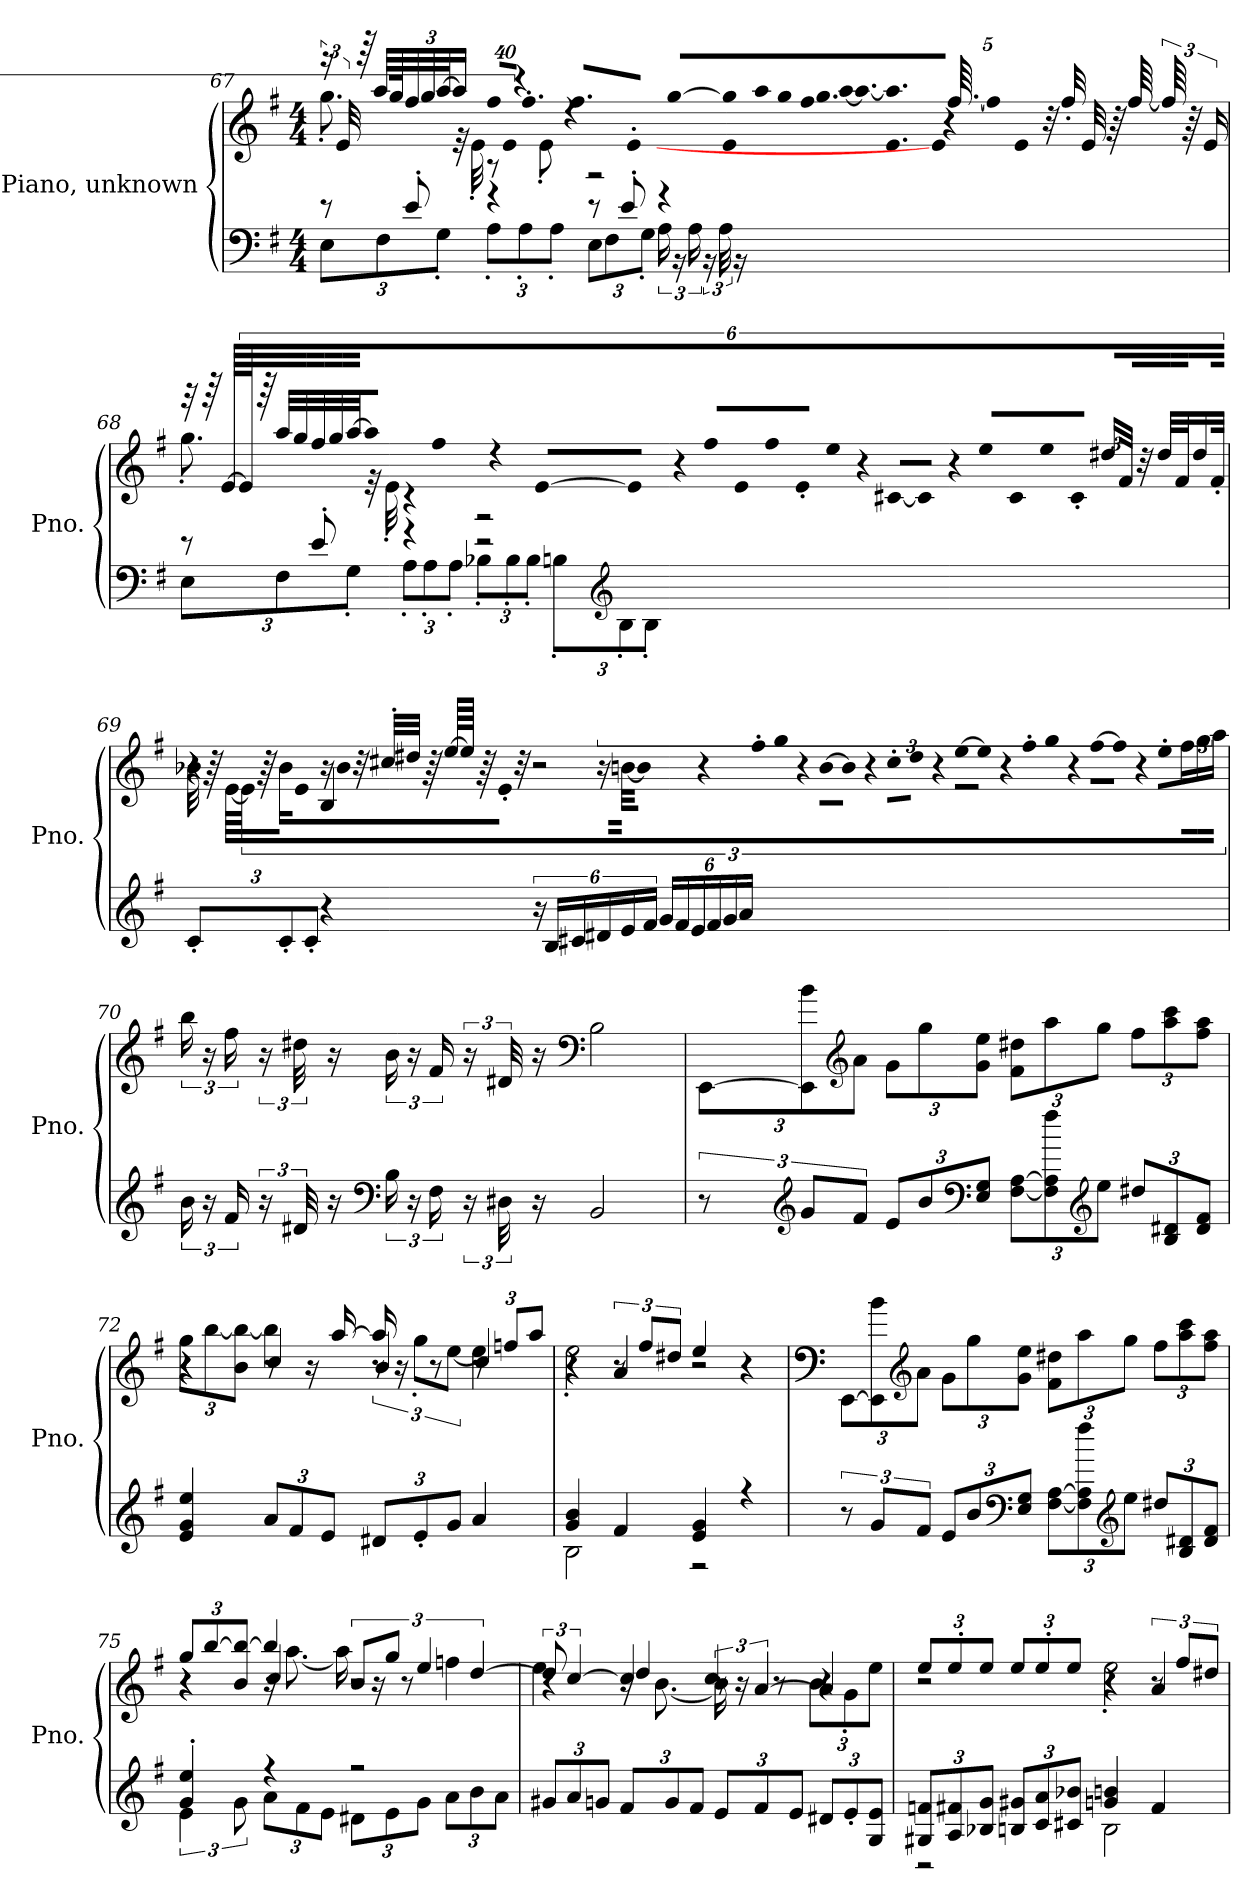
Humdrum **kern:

**kern	**kern
*part1	*part1
*staff2	*staff1
*I"Piano, unknown	*
*I'Pno.	*
!!LO:PB:g=z
*clefF4	*clefG2
*k[f#]	*k[f#]
*M4/4	*M4/4
=67	=67
*^	*
*	*Xbrackettup	*
*	*	*^
8r	12E\L	24r	8.gg'\
.	.	48e/	.
.	.	64r	.
.	.	32aa/LLL	.
.	12F#\	.	.
.	.	64gg/K	.
*	*	*Xbrackettup	*
8e'/	.	48ff#/	.
.	.	48gg/	.
.	12G'\J	[48aa/J	.
.	.	16aa/JJ]	32r
.	.	.	32e'\
*	*	*brackettup	*
!	!	!LO:N:vis=32	!
4r	12A'\L	640%23ff#/LLL	8r
!	!	!LO:N:vis=32	!
.	.	640%23e/JJJ	.
!	!	!LO:N:vis=64	!
.	.	960%17r	.
.	12A'\	.	.
!	!	!LO:N:vis=32.	!
.	.	1920%103ff#'/	.
.	.	.	8e'\
!	!	!LO:N:vis=64	!
.	.	960%17r	.
!	!	!LO:N:vis=32.	!
.	.	1920%103ff#/LLL	.
.	12A'\J	.	.
!	!	!LO:N:vis=32	!
.	.	640%23e'/JJJ	.
8r	12E\L	.	2r
*	*	*Xbrackettup	*
.	.	[24gg/LL	.
.	.	24e/ 24gg/]	.
.	12F#\	.	.
.	.	48aa/L	.
.	.	48gg/	.
8e'/	.	.	.
*	*	*brackettup	*
!	!	!LO:N:vis=64	!
.	.	960%17ff#/L	.
!	!	!LO:N:vis=64.	!
.	.	640%17gg/	.
.	12G'\J	.	.
!	!	!LO:N:vis=256	!
.	.	[1920%17aa/K	.
!	!	!LO:N:vis=64.	!
.	.	640%17aa/_	.
!	!	!LO:N:vis=64.	!
.	.	[640%17e/ 640%17aa/]	.
.	.	1920ryy	.
!	!	!LO:N:vis=256	!
.	.	1920%17e/JJJJk]	.
!	!	!LO:N:vis=128	!
.	.	1920%17r	.
*	*brackettup	*	*
4r	24A\	[80.ff#/LL	.
.	.	480%11ff#/LL]	.
.	24r	48e/JJk	.
.	.	32r	.
.	24A\	.	.
.	.	32ff#'/LLL	.
.	24r	32e/JJJ	.
.	.	64r	.
.	48A\	.	.
.	.	[64ff#/LLLL	.
.	16r	96ff#/JJJJ]	.
.	.	96r	.
.	.	24e/	.
!!LO:LB:g=z	!!
=68	=68	=68	=68
*	*Xbrackettup	*	*
8r	12E\L	32r	8.gg'\
.	.	64r	.
.	.	[64e/LLLL	.
.	.	96e/JJJJ]	.
.	.	96r	.
.	12F#\	48aa/LLL	.
.	.	48gg/	.
*	*	*Xbrackettup	*
8e'/	.	48ff#/	.
.	.	48gg/	.
.	12G'\J	[48aa/J	.
.	.	16aa/JJ]	32r
.	.	.	32e'\
4r	12A'\L	32ff#/	4r
.	.	64r	.
.	.	[64e/LLLL	.
.	.	64e/JJJJ]	.
.	.	64r	.
.	12A'\	.	.
.	.	32ff#/LLL	.
.	.	32e/J	.
.	.	16ff#/	.
.	12A'\J	.	.
.	.	32e'/JJk	.
2r	12B-X'\L	32ee/	2r
.	.	64r	.
.	.	[64c#X/LLLL	.
.	.	64c#/JJJJ]	.
.	.	64r	.
.	12B-'\	.	.
.	.	32ee/LLL	.
.	.	32c#/J	.
.	.	16ee/	.
.	12B-'\J	.	.
.	.	32c#'/JJk	.
.	12Bn'\L	24dd#X/LL	.
.	.	48f#/JJk	.
.	.	32r	.
*clefG2	*	*	*
.	12B'\	.	.
.	.	32dd#/LLL	.
.	.	32f#/J	.
.	.	16dd#/	.
.	12B'\J	.	.
.	.	32f#'/JJk	.
*v	*v	*	*
!!LO:LB:g=z
=69	=69	=69
*	*	*^
12c'/L	4r	32b-X\	4r
.	.	64r	.
.	.	[64e\LLLL	.
*	*	*brackettup	*
.	.	96e\JJJJ]	.
.	.	96r	.
12c'/	.	24b-\LL	.
.	.	32e\K	.
.	.	16b-\	.
12c'/J	.	.	.
.	.	32e'\JJk	.
4r	16r	24r	4B/
.	.	[48bn\KKL	.
.	32r	8b\J]	.
.	32cc#X'/LLL	.	.
.	32dd#X/JJJ	.	.
.	64r	.	.
.	[64ee/LLLL	.	.
.	64ee/JJJJ]	32r	.
.	64r	.	.
.	32r	32ff#'\	.
*brackettup	*	*	*
24r	2r	32gg\	2r
.	.	64r	.
24B/LL	.	.	.
.	.	[64b\LLLL	.
.	.	64b\JJJJ]	.
.	.	64r	.
24c#X/	.	.	.
.	.	32cc#'\LLL	.
*Xbrackettup	*	*	*
24d#X/	.	32dd#\JJJ	.
.	.	64r	.
24e/	.	.	.
.	.	[64ee\LLLL	.
.	.	64ee\JJJJ]	.
.	.	64r	.
24f#/JJ	.	.	.
.	.	32ff#'\	.
24g/LL	.	32gg\	.
.	.	64r	.
24f#/	.	.	.
.	.	[64ff#\LLLL	.
.	.	64ff#\JJJJ]	.
.	.	64r	.
24e/	.	.	.
.	.	32ee'\KLL	.
*	*	*Xbrackettup	*
24f#/	.	24ff#\	.
24g/	.	24gg\	.
24a/JJ	.	24aa\JJ	.
*	*v	*v	*v
!!LO:LB:g=z
=70	=70
*brackettup	*brackettup
24b\	24bb\
24r	24r
24f#/	24ff#\
24r	24r
48d#X/	48dd#X\
16r	16r
*clefF4	*
24B\	24b\
24r	24r
24F#\	24f#/
24r	24r
48D#X\	48d#X/
16r	16r
*	*clefF4
2BB/	2B\
=71	=71
*	*Xbrackettup
12r	[12EE\L
*clefG2	*
12g/L	12EE\] 12b\
*	*clefG2
12f#/J	12a\J
*Xbrackettup	*
12e/L	12g\L
12b/	12gg\
*clefF4	*
12E/ 12G/J	12g\ 12ee\J
[12F#\ [12A\L	12f#\ 12dd#X\L
12F#\] 12A\] 12ff#\	12aa\
*clefG2	*
12ee\J	12gg\J
12dd#X/L	12ff#\L
12B/ 12d#X/	12aa\ 12ccc\
12d#/ 12f#/J	12ff#\ 12aa\J
!!LO:LB:g=z
=72	=72
*	*^
*	*	*^
4e/ 4g/ 4ee/	4r	12gg\L	4r
.	.	[12bb\	.
.	.	12b\ 12bb\_J	.
12a/L	8r	4bb\]	4cc/
12f#/	.	.	.
.	16r	.	.
12e/J	.	.	.
.	[16aa/	.	.
*	*	*brackettup	*
12d#X/L	16aa/]	12r	4b/
.	16r	.	.
12e'/	.	12gg'\L	.
.	8r	.	.
12g/J	.	[12ee\J	.
4a/	12r	4ee\]	4cc/
.	12ffn/L	.	.
.	12aa/J	.	.
=73	=73	=73	=73
*^	*	*	*
4g/ 4b/	2B\	4r	2ee'\	4r
4f#/	.	12r	.	4a/
.	.	12ff#/L	.	.
.	.	12dd#X/J	.	.
4e/ 4g/	2r	4ee/	2r	2r
4r	.	4r	.	.
*v	*v	*	*	*
*	*v	*v	*v
!!LO:LB:g=z
=74	=74
*	*clefF4
*brackettup	*Xbrackettup
12r	[12EE\L
12g/L	12EE\] 12b\
*	*clefG2
12f#/J	12a\J
*Xbrackettup	*
12e/L	12g\L
12b/	12gg\
*clefF4	*
12E/ 12G/J	12g\ 12ee\J
[12F#\ [12A\L	12f#\ 12dd#X\L
12F#\] 12A\] 12ff#\	12aa\
*clefG2	*
12ee\J	12gg\J
12dd#X/L	12ff#\L
12B/ 12d#X/	12aa\ 12ccc\
12d#/ 12f#/J	12ff#\ 12aa\J
=75	=75
*^	*
*	*brackettup	*
*	*	*^
*	*	*	*^
4g/' 4ee/'	6e\	12gg/L	4r	4r
.	.	[12bb/	.	.
.	12g\	12b/ 12bb/_J	.	.
*	*Xbrackettup	*	*	*
4r	12a\L	4bb/]	16r	4cc/
.	.	.	[8.aa\	.
.	12f#\	.	.	.
.	12e\J	.	.	.
*	*	*brackettup	*	*
2r	12d#X\L	12b/L	16aa\]	2r
.	.	.	16r	.
.	12e\	12gg/J	.	.
.	.	.	8r	.
.	12g\J	6ee/	.	.
.	12a\L	.	4ffn\	.
.	12b\	[6dd/	.	.
.	12a\J	.	.	.
*v	*v	*	*	*
!!LO:PB:g=z	!!	!!
=76	=76	=76	=76
12g#X/L	12dd/]	4ee\	4r
12a/	[6cc/	.	.
12gn/J	.	.	.
12f#/L	4cc/]	16r	4dd/
.	.	[8.b\	.
12g/	.	.	.
12f#/J	.	.	.
12e/L	12r	16b\]	4cc/
.	.	16r	.
12f#/	[6a/	.	.
.	.	8r	.
12e/J	.	.	.
*	*	*Xbrackettup	*
12d#X/L	4a/]	12b\L	4r
12e'/	.	12g'\	.
12G/ 12e/J	.	12ee\J	.
=77	=77	=77	=77
*^	*	*	*
12G#X/ 12fn/L	2r	12ee/L	2r	2r
12A/ 12f#X/	.	12ee'/	.	.
12B-X/ 12g/J	.	12ee/J	.	.
12Bn/ 12g#X/L	.	12ee/L	.	.
12c/ 12a/	.	12ee'/	.	.
12c#X/ 12b-X/J	.	12ee/J	.	.
4gn/ 4bn/	2B\	4r	2ee'\	4r
*	*	*brackettup	*	*
4f#/	.	12r	.	4a/
.	.	12ff#/L	.	.
.	.	12dd#X/J	.	.
*v	*v	*	*	*
*	*v	*v	*v
=	=
*-	*-
